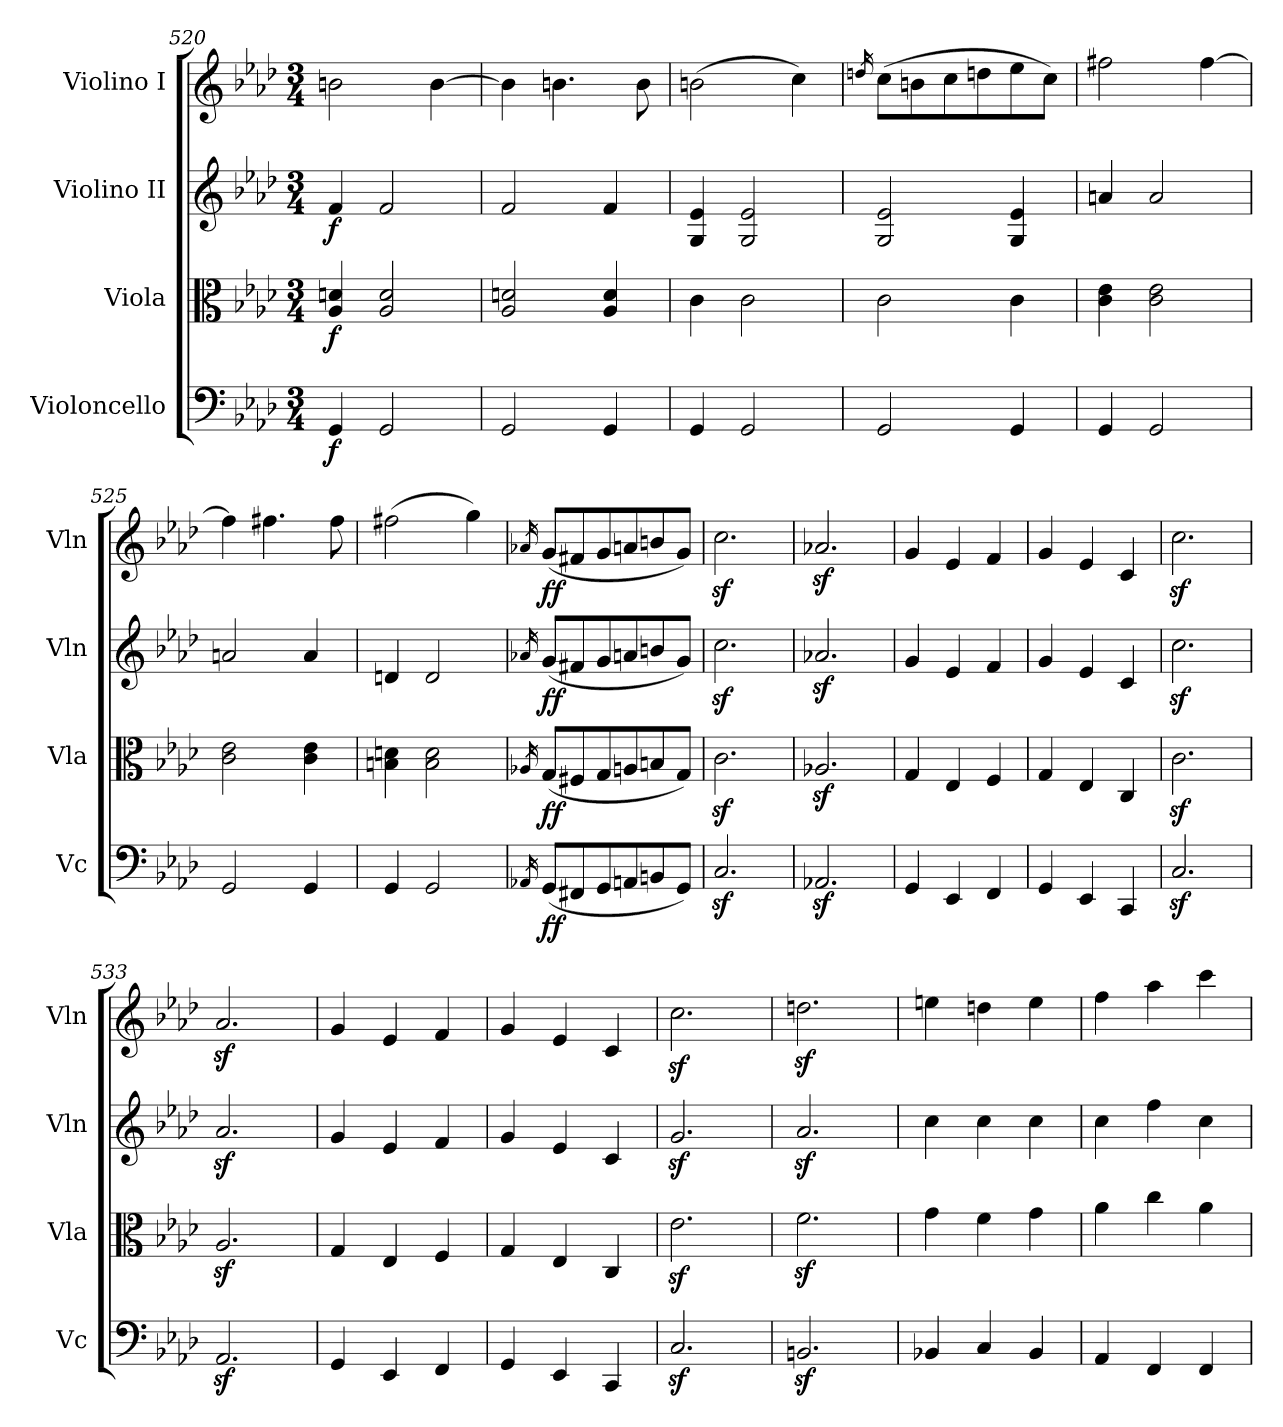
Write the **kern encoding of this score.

**kern	**dynam	**kern	**dynam	**kern	**dynam	**kern	**dynam
*part4	*part4	*part3	*part3	*part2	*part2	*part1	*part1
*staff4	*staff4	*staff3	*staff3	*staff2	*staff2	*staff1	*staff1
*I"Violoncello	*	*I"Viola	*	*I"Violino II	*	*I"Violino I	*
*I'Vc	*	*I'Vla	*	*I'Vln	*	*I'Vln	*
*clefF4	*	*clefC3	*	*clefG2	*	*clefG2	*
*k[b-e-a-d-]	*	*k[b-e-a-d-]	*	*k[b-e-a-d-]	*	*k[b-e-a-d-]	*
*M3/4	*	*M3/4	*	*M3/4	*	*M3/4	*
=520	=520	=520	=520	=520	=520	=520	=520
!	!LO:DY:b	!	!LO:DY:b	!	!LO:DY:b	!	!
4GG/	f	4A-/ 4dn/	f	4f/	f	2bn\	.
2GG/	.	2A-/ 2d/	.	2f/	.	.	.
.	.	.	.	.	.	[4b\	.
=521	=521	=521	=521	=521	=521	=521	=521
2GG/	.	2A-/ 2dn/	.	2f/	.	4b\]	.
.	.	.	.	.	.	4.bn\	.
4GG/	.	4A-/ 4d/	.	4f/	.	.	.
.	.	.	.	.	.	8b\	.
=522	=522	=522	=522	=522	=522	=522	=522
4GG/	.	4c\	.	4G/ 4e-/	.	(2bn\	.
2GG/	.	2c\	.	2G/ 2e-/	.	.	.
.	.	.	.	.	.	4cc\)	.
=523	=523	=523	=523	=523	=523	=523	=523
.	.	.	.	.	.	16qddn/	.
2GG/	.	2c\	.	2G/ 2e-/	.	(8cc\L	.
.	.	.	.	.	.	8bn\	.
.	.	.	.	.	.	8cc\	.
.	.	.	.	.	.	8ddn\	.
4GG/	.	4c\	.	4G/ 4e-/	.	8ee-\	.
.	.	.	.	.	.	8cc\J)	.
=524	=524	=524	=524	=524	=524	=524	=524
4GG/	.	4c\ 4e-\	.	4an/	.	2ff#X\	.
2GG/	.	2c\ 2e-\	.	2a/	.	.	.
.	.	.	.	.	.	[4ff#\	.
=525	=525	=525	=525	=525	=525	=525	=525
2GG/	.	2c\ 2e-\	.	2an/	.	4ff#\]	.
.	.	.	.	.	.	4.ff#X\	.
4GG/	.	4c\ 4e-\	.	4a/	.	.	.
.	.	.	.	.	.	8ff#\	.
=526	=526	=526	=526	=526	=526	=526	=526
4GG/	.	4Bn\ 4dn\	.	4dn/	.	(2ff#X\	.
2GG/	.	2B\ 2d\	.	2d/	.	.	.
.	.	.	.	.	.	4gg\)	.
=527	=527	=527	=527	=527	=527	=527	=527
16qAA-X/	.	16qA-X/	.	16qa-X/	.	16qa-X/	.
!	!LO:DY:b	!	!LO:DY:b	!	!LO:DY:b	!	!LO:DY:b
(8GG/L	ff	(8G/L	ff	(8g/L	ff	(8g/L	ff
8FF#X/	.	8F#X/	.	8f#X/	.	8f#X/	.
8GG/	.	8G/	.	8g/	.	8g/	.
8AAn/	.	8An/	.	8an/	.	8an/	.
8BBn/	.	8Bn/	.	8bn/	.	8bn/	.
8GG/J)	.	8G/J)	.	8g/J)	.	8g/J)	.
!!LO:PB:g=z
=528	=528	=528	=528	=528	=528	=528	=528
2.Cz</	.	2.cz<\	.	2.ccz<\	.	2.ccz<\	.
=529	=529	=529	=529	=529	=529	=529	=529
2.AA-Xz</	.	2.A-Xz</	.	2.a-Xz</	.	2.a-Xz</	.
=530	=530	=530	=530	=530	=530	=530	=530
4GG/	.	4G/	.	4g/	.	4g/	.
4EE-/	.	4E-/	.	4e-/	.	4e-/	.
4FF/	.	4F/	.	4f/	.	4f/	.
=531	=531	=531	=531	=531	=531	=531	=531
4GG/	.	4G/	.	4g/	.	4g/	.
4EE-/	.	4E-/	.	4e-/	.	4e-/	.
4CC/	.	4C/	.	4c/	.	4c/	.
=532	=532	=532	=532	=532	=532	=532	=532
2.Cz</	.	2.cz<\	.	2.ccz<\	.	2.ccz<\	.
=533	=533	=533	=533	=533	=533	=533	=533
2.AA-z</	.	2.A-z</	.	2.a-z</	.	2.a-z</	.
=534	=534	=534	=534	=534	=534	=534	=534
4GG/	.	4G/	.	4g/	.	4g/	.
4EE-/	.	4E-/	.	4e-/	.	4e-/	.
4FF/	.	4F/	.	4f/	.	4f/	.
=535	=535	=535	=535	=535	=535	=535	=535
4GG/	.	4G/	.	4g/	.	4g/	.
4EE-/	.	4E-/	.	4e-/	.	4e-/	.
4CC/	.	4C/	.	4c/	.	4c/	.
=536	=536	=536	=536	=536	=536	=536	=536
2.Cz</	.	2.e-z<\	.	2.gz</	.	2.ccz<\	.
=537	=537	=537	=537	=537	=537	=537	=537
2.BBnz</	.	2.fz<\	.	2.a-z</	.	2.ddnz<\	.
=538	=538	=538	=538	=538	=538	=538	=538
4BB-X/	.	4g\	.	4cc\	.	4een\	.
4C/	.	4f\	.	4cc\	.	4ddn\	.
4BB-/	.	4g\	.	4cc\	.	4ee\	.
=539	=539	=539	=539	=539	=539	=539	=539
4AA-/	.	4a-\	.	4cc\	.	4ff\	.
4FF/	.	4cc\	.	4ff\	.	4aa-\	.
4FF/	.	4a-\	.	4cc\	.	4ccc\	.
=	=	=	=	=	=	=	=
*-	*-	*-	*-	*-	*-	*-	*-
